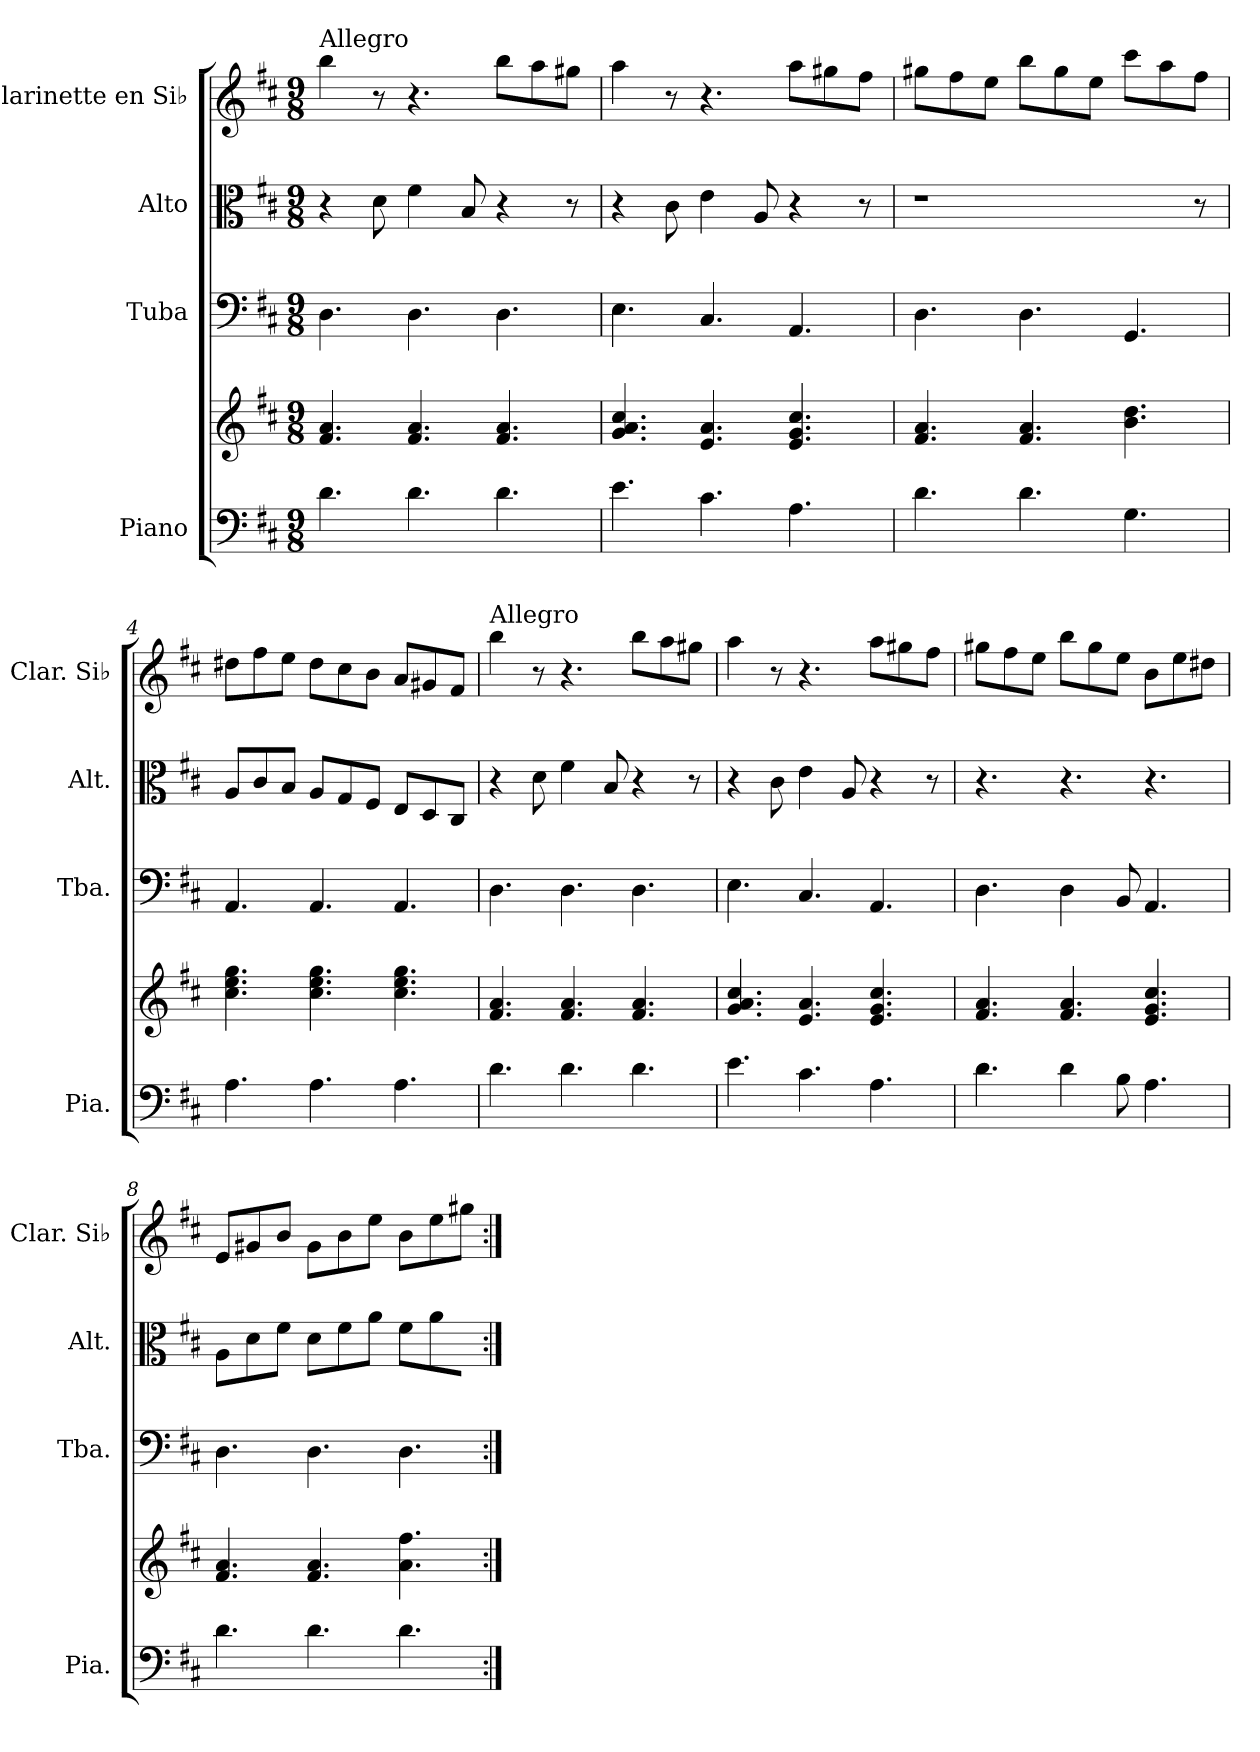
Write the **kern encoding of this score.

**kern	**kern	**kern	**kern	**kern
*part4	*part4	*part3	*part2	*part1
*staff5	*staff4	*staff3	*staff2	*staff1
*I"Piano	*	*I"Tuba	*I"Alto	*I"Clarinette en Si♭
*I'Pia.	*	*I'Tba.	*I'Alt.	*I'Clar. Si♭
*clefF4	*clefG2	*clefF4	*clefC3	*clefG2
*	*	*	*	*ITrd1c2
*k[f#c#]	*k[f#c#]	*k[f#c#]	*k[f#c#]	*k[]
*M9/8	*M9/8	*M9/8	*M9/8	*M9/8
=1	=1	=1	=1	=1
!	!	!	!	!LO:TX:a:t=Allegro
4.d\	4.f#/ 4.a/	4.D\	4r	4aa\
.	.	.	8d\	8r
4.d\	4.f#/ 4.a/	4.D\	4f#\	4.r
.	.	.	8B/	.
4.d\	4.f#/ 4.a/	4.D\	4r	8aa\L
.	.	.	.	8gg\
.	.	.	8r	8ff#X\J
=2	=2	=2	=2	=2
4.e\	4.g/ 4.a/ 4.cc#/	4.E\	4r	4gg\
.	.	.	8c#\	8r
4.c#\	4.e/ 4.a/	4.C#/	4e\	4.r
.	.	.	8A/	.
4.A\	4.e/ 4.g/ 4.cc#/	4.AA/	4r	8gg\L
.	.	.	.	8ff#X\
.	.	.	8r	8ee\J
=3	=3	=3	=3	=3
4.d\	4.f#/ 4.a/	4.D\	1r	8ff#X\L
.	.	.	.	8ee\
.	.	.	.	8dd\J
4.d\	4.f#/ 4.a/	4.D\	.	8aa\L
.	.	.	.	8ff#\
.	.	.	.	8dd\J
4.G\	4.b\ 4.dd\	4.GG/	.	8bb\L
.	.	.	.	8gg\
.	.	.	8r	8ee\J
!!LO:LB:g=z
=4	=4	=4	=4	=4
4.A\	4.cc#\ 4.ee\ 4.gg\	4.AA/	8A/L	8cc#X\L
.	.	.	8c#/	8ee\
.	.	.	8B/J	8dd\J
4.A\	4.cc#\ 4.ee\ 4.gg\	4.AA/	8A/L	8cc#\L
.	.	.	8G/	8b\
.	.	.	8F#/J	8a\J
4.A\	4.cc#\ 4.ee\ 4.gg\	4.AA/	8E/L	8g/L
.	.	.	8D/	8f#X/
.	.	.	8C#/J	8e/J
=5	=5	=5	=5	=5
!	!	!	!	!LO:TX:a:t=Allegro
4.d\	4.f#/ 4.a/	4.D\	4r	4aa\
.	.	.	8d\	8r
4.d\	4.f#/ 4.a/	4.D\	4f#\	4.r
.	.	.	8B/	.
4.d\	4.f#/ 4.a/	4.D\	4r	8aa\L
.	.	.	.	8gg\
.	.	.	8r	8ff#X\J
=6	=6	=6	=6	=6
4.e\	4.g/ 4.a/ 4.cc#/	4.E\	4r	4gg\
.	.	.	8c#\	8r
4.c#\	4.e/ 4.a/	4.C#/	4e\	4.r
.	.	.	8A/	.
4.A\	4.e/ 4.g/ 4.cc#/	4.AA/	4r	8gg\L
.	.	.	.	8ff#X\
.	.	.	8r	8ee\J
=7	=7	=7	=7	=7
4.d\	4.f#/ 4.a/	4.D\	4.r	8ff#X\L
.	.	.	.	8ee\
.	.	.	.	8dd\J
4d\	4.f#/ 4.a/	4D\	4.r	8aa\L
.	.	.	.	8ff#\
8B\	.	8BB/	.	8dd\J
4.A\	4.e/ 4.g/ 4.cc#/	4.AA/	4.r	8a\L
.	.	.	.	8dd\
.	.	.	.	8cc#X\J
!!LO:PB:g=z
=8	=8	=8	=8	=8
4.d\	4.f#/ 4.a/	4.D\	8A\L	8d/L
.	.	.	8d\	8f#X/
.	.	.	8f#\J	8a/J
4.d\	4.f#/ 4.a/	4.D\	8d\L	8f#\L
.	.	.	8f#\	8a\
.	.	.	8a\J	8dd\J
4.d\	4.a\ 4.ff#\	4.D\	8f#\L	8a\L
.	.	.	8a\	8dd\
.	.	.	8d\Jyy	8ff#X\J
=:|!	=:|!	=:|!	=:|!	=:|!
*-	*-	*-	*-	*-
